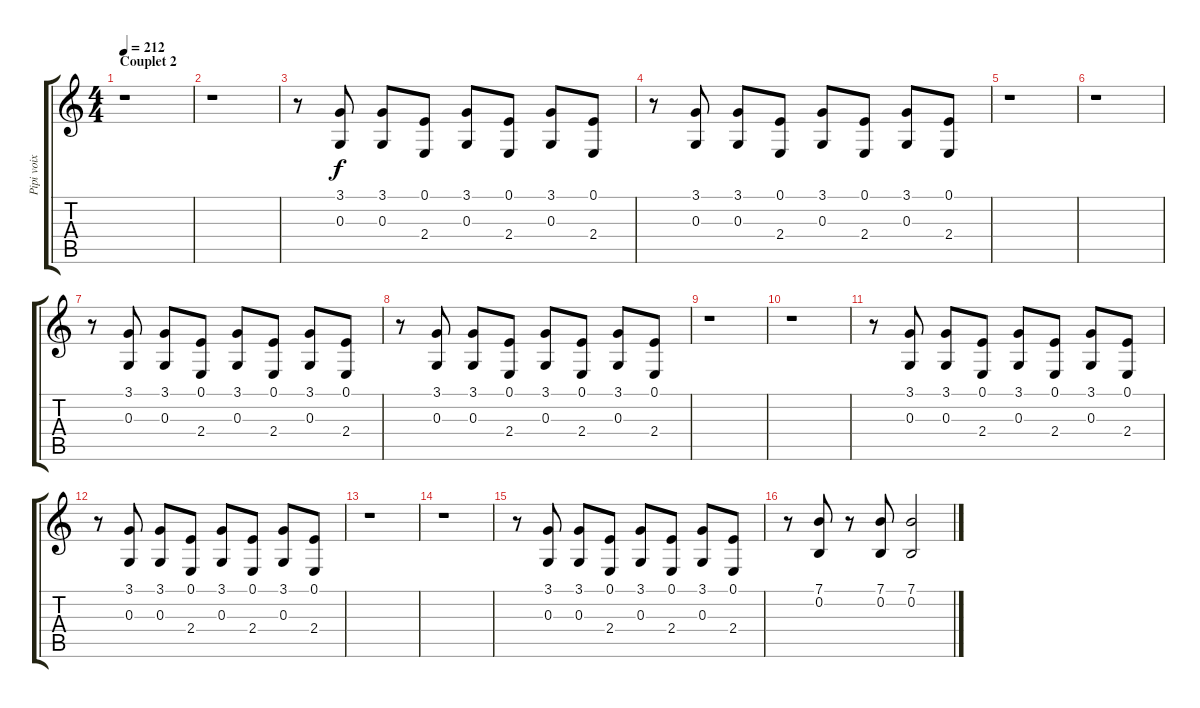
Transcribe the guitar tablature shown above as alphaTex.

\track ("Pipi voix" "Pipi voix") {instrument englishhorn}
\staff {score tabs}
\tuning (E4 B3 G3 D3 A2 E2) {hide}
\ts (4 4)
\section ("" "Couplet 2")
\tempo 212
\clef g2
\ks c
r.1{dy f} |
r.1 |
r.8{volume 13 balance 6 instrument englishhorn} (3.1 0.3).8 (3.1 0.3).8 (0.1 2.4).8 (3.1 0.3).8 (0.1 2.4).8 (3.1 0.3).8 (0.1 2.4).8 |
r.8 (3.1 0.3).8 (3.1 0.3).8 (0.1 2.4).8 (3.1 0.3).8 (0.1 2.4).8 (3.1 0.3).8 (0.1 2.4).8 |
r.1 |
r.1 |
r.8 (3.1 0.3).8 (3.1 0.3).8 (0.1 2.4).8 (3.1 0.3).8 (0.1 2.4).8 (3.1 0.3).8 (0.1 2.4).8 |
r.8 (3.1 0.3).8 (3.1 0.3).8 (0.1 2.4).8 (3.1 0.3).8 (0.1 2.4).8 (3.1 0.3).8 (0.1 2.4).8 |
r.1 |
r.1 |
r.8 (3.1 0.3).8 (3.1 0.3).8 (0.1 2.4).8 (3.1 0.3).8 (0.1 2.4).8 (3.1 0.3).8 (0.1 2.4).8 |
r.8 (3.1 0.3).8 (3.1 0.3).8 (0.1 2.4).8 (3.1 0.3).8 (0.1 2.4).8 (3.1 0.3).8 (0.1 2.4).8 |
r.1 |
r.1 |
r.8 (3.1 0.3).8 (3.1 0.3).8 (0.1 2.4).8 (3.1 0.3).8 (0.1 2.4).8 (3.1 0.3).8 (0.1 2.4).8 |
r.8 (7.1 0.2).8 r.8 (7.1 0.2).8 (7.1 0.2).2
